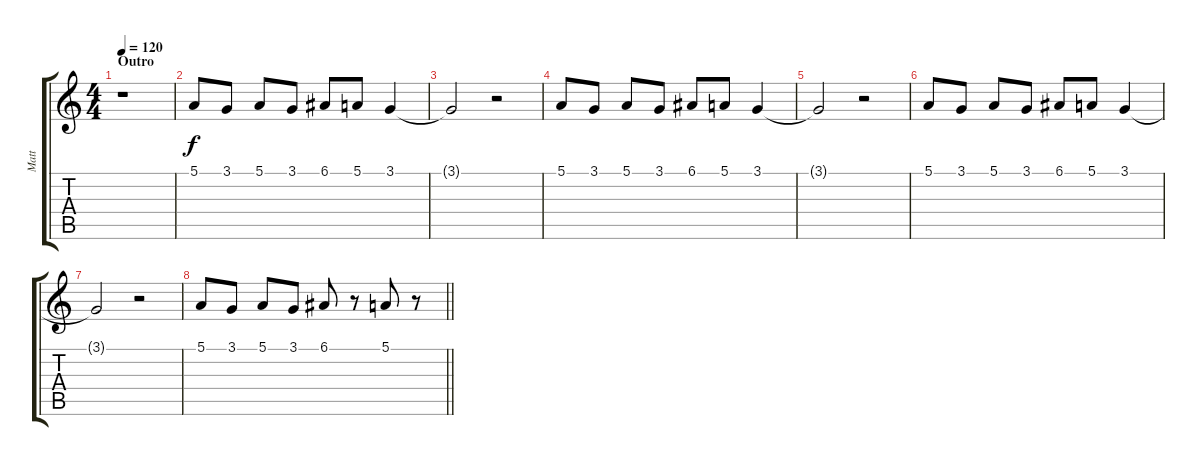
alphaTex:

\track ("Matt" "Matt") {instrument brasssection}
\staff {score tabs}
\tuning (E4 B3 G3 D3 A2 E2) {hide}
\ts (4 4)
\section ("" "Outro")
\tempo 120
\clef g2
\ks c
r.1{dy f} |
5.1.8 3.1.8 5.1.8 3.1.8 6.1.8 5.1.8 3.1.4 |
3.1{t}.2 r.2 |
5.1.8 3.1.8 5.1.8 3.1.8 6.1.8 5.1.8 3.1.4 |
3.1{t}.2 r.2 |
5.1.8 3.1.8 5.1.8 3.1.8 6.1.8 5.1.8 3.1.4 |
3.1{t}.2 r.2 |
\barLineRight lightlight
5.1.8 3.1.8 5.1.8 3.1.8 6.1.8 r.8 5.1.8 r.8
